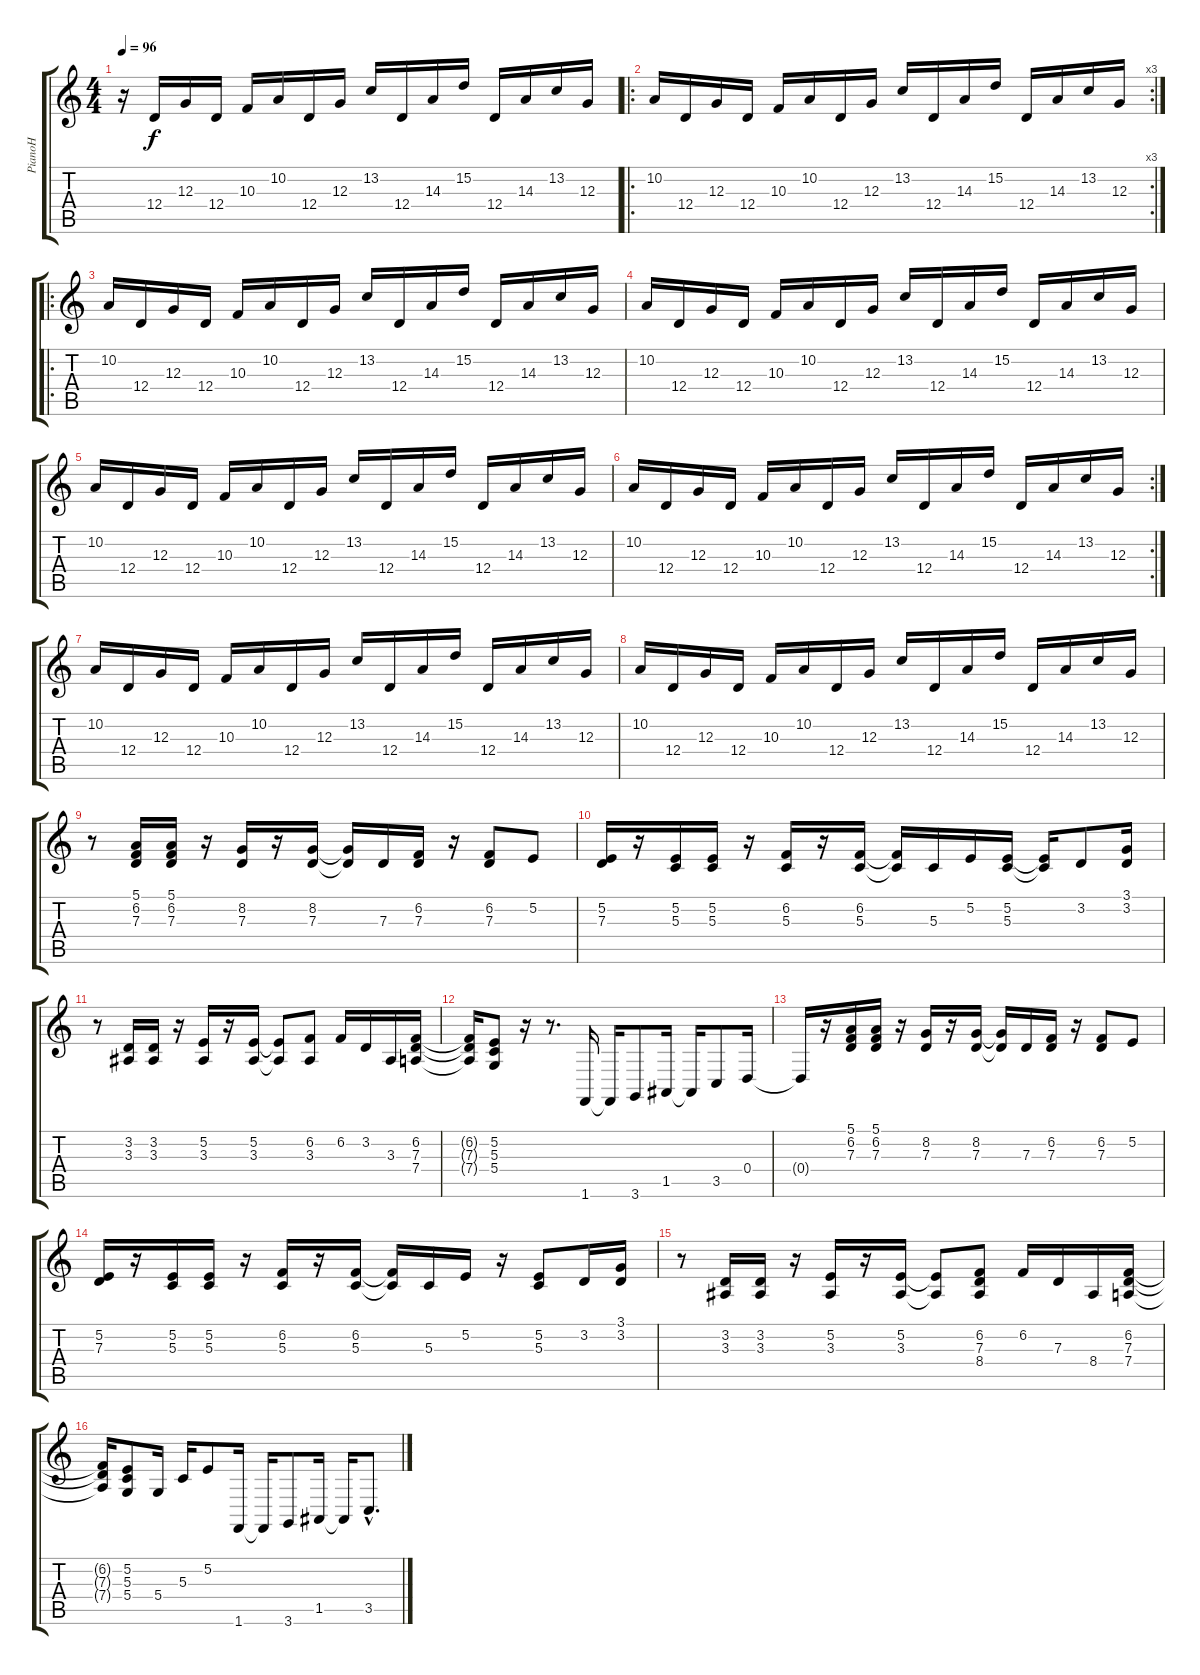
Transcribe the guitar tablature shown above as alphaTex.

\track ("PianoH" "PianoH") {instrument acousticgrandpiano}
\staff {score tabs}
\tuning (E4 B3 G3 D3 A2 E2) {hide}
\ts (4 4)
\tempo 96
\clef g2
\ks c
r.16{dy f instrument acousticgrandpiano} 12.4.16 12.3.16 12.4.16 10.3.16 10.2.16 12.4.16 12.3.16 13.2.16 12.4.16 14.3.16 15.2.16 12.4.16 14.3.16 13.2.16 12.3.16 |
\ro
\rc 3
10.2.16 12.4.16 12.3.16 12.4.16 10.3.16 10.2.16 12.4.16 12.3.16 13.2.16 12.4.16 14.3.16 15.2.16 12.4.16 14.3.16 13.2.16 12.3.16 |
\ro
10.2.16 12.4.16 12.3.16 12.4.16 10.3.16 10.2.16 12.4.16 12.3.16 13.2.16 12.4.16 14.3.16 15.2.16 12.4.16 14.3.16 13.2.16 12.3.16 |
10.2.16 12.4.16 12.3.16 12.4.16 10.3.16 10.2.16 12.4.16 12.3.16 13.2.16 12.4.16 14.3.16 15.2.16 12.4.16 14.3.16 13.2.16 12.3.16 |
10.2.16 12.4.16 12.3.16 12.4.16 10.3.16 10.2.16 12.4.16 12.3.16 13.2.16 12.4.16 14.3.16 15.2.16 12.4.16 14.3.16 13.2.16 12.3.16 |
\rc 2
10.2.16 12.4.16 12.3.16 12.4.16 10.3.16 10.2.16 12.4.16 12.3.16 13.2.16 12.4.16 14.3.16 15.2.16 12.4.16 14.3.16 13.2.16 12.3.16 |
10.2.16 12.4.16 12.3.16 12.4.16 10.3.16 10.2.16 12.4.16 12.3.16 13.2.16 12.4.16 14.3.16 15.2.16 12.4.16 14.3.16 13.2.16 12.3.16 |
10.2.16 12.4.16 12.3.16 12.4.16 10.3.16 10.2.16 12.4.16 12.3.16 13.2.16 12.4.16 14.3.16 15.2.16 12.4.16 14.3.16 13.2.16 12.3.16 |
r.8 (5.1 6.2 7.3).16 (5.1 6.2 7.3).16 r.16 (8.2 7.3).16 r.16 (8.2 7.3).16 (8.2{t} 7.3{t}).16 7.3.16 (6.2 7.3).16 r.16 (6.2 7.3).8 5.2.8 |
(5.2 7.3).16 r.16 (5.2 5.3).16 (5.2 5.3).16 r.16 (6.2 5.3).16 r.16 (6.2 5.3).16 (6.2{t} 5.3{t}).16 5.3.16 5.2.16 (5.2 5.3).16 (5.2{t} 5.3{t}).16 3.2.8 (3.1 3.2).16 |
r.8 (3.2 3.3).16 (3.2 3.3).16 r.16 (5.2 3.3).16 r.16 (5.2 3.3).16 (5.2{t} 3.3{t}).8 (6.2 3.3).8 6.2.16 3.2.16 3.3.16 (6.2 7.3 7.4).16 |
(6.2{t} 7.3{t} 7.4{t}).16 (5.2 5.3 5.4).8 r.16 r.8{d} 1.6.16 1.6{t}.16 3.6.8 1.5.16 1.5{t}.16 3.5.8 0.4.16 |
0.4{t}.16 r.16 (5.1 6.2 7.3).16 (5.1 6.2 7.3).16 r.16 (8.2 7.3).16 r.16 (8.2 7.3).16 (8.2{t} 7.3{t}).16 7.3.16 (6.2 7.3).16 r.16 (6.2 7.3).8 5.2.8 |
(5.2 7.3).16 r.16 (5.2 5.3).16 (5.2 5.3).16 r.16 (6.2 5.3).16 r.16 (6.2 5.3).16 (6.2{t} 5.3{t}).16 5.3.16 5.2.16 r.16 (5.2 5.3).8 3.2.16 (3.1 3.2).16 |
r.8 (3.2 3.3).16 (3.2 3.3).16 r.16 (5.2 3.3).16 r.16 (5.2 3.3).16 (5.2{t} 3.3{t}).8 (6.2 7.3 8.4).8 6.2.16 7.3.16 8.4.16 (6.2 7.3 7.4).16 |
(6.2{t} 7.3{t} 7.4{t}).16 (5.2 5.3 5.4).8 5.4.16 5.3.16 5.2.8 1.6.16 1.6{t}.16 3.6.8 1.5.16 1.5{t}.16 3.5{hac}.8{d}
